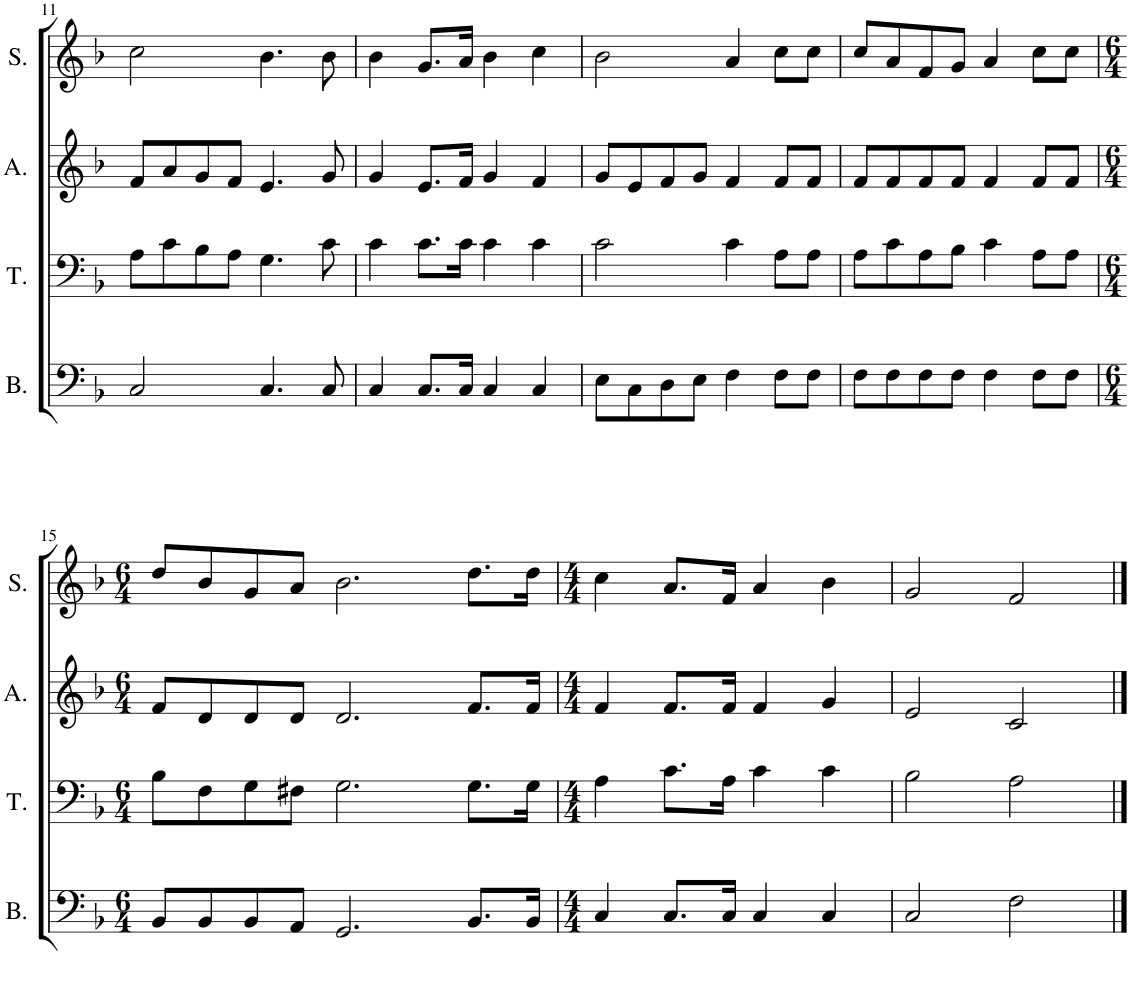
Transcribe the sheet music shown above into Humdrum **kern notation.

**kern	**kern	**kern	**kern
*part4	*part3	*part2	*part1
*staff4	*staff3	*staff2	*staff1
*I"Bass	*I"Tenor	*I"Alto	*I"Soprano
*I'B.	*I'T.	*I'A.	*I'S.
!!LO:PB:g=z
*clefF4	*clefF4	*clefG2	*clefG2
*k[b-]	*k[b-]	*k[b-]	*k[b-]
*M4/4	*M4/4	*M4/4	*M4/4
=11	=11	=11	=11
2C/	8A\L	8f/L	2cc\
.	8c\	8a/	.
.	8B-\	8g/	.
.	8A\J	8f/J	.
4.C/	4.G\	4.e/	4.b-\
8C/	8c\	8g/	8b-\
=12	=12	=12	=12
4C/	4c\	4g/	4b-\
8.C/L	8.c\L	8.e/L	8.g/L
16C/Jk	16c\Jk	16f/Jk	16a/Jk
4C/	4c\	4g/	4b-\
4C/	4c\	4f/	4cc\
=13	=13	=13	=13
8E\L	2c\	8g/L	2b-\
8C\	.	8e/	.
8D\	.	8f/	.
8E\J	.	8g/J	.
4F\	4c\	4f/	4a/
8F\L	8A\L	8f/L	8cc\L
8F\J	8A\J	8f/J	8cc\J
=14	=14	=14	=14
8F\L	8A\L	8f/L	8cc/L
8F\	8c\	8f/	8a/
8F\	8A\	8f/	8f/
8F\J	8B-\J	8f/J	8g/J
4F\	4c\	4f/	4a/
8F\L	8A\L	8f/L	8cc\L
8F\J	8A\J	8f/J	8cc\J
!!LO:LB:g=z
=15	=15	=15	=15
*M6/4	*M6/4	*M6/4	*M6/4
8BB-/L	8B-\L	8f/L	8dd/L
8BB-/	8F\	8d/	8b-/
8BB-/	8G\	8d/	8g/
8AA/J	8F#X\J	8d/J	8a/J
2.GG/	2.G\	2.d/	2.b-\
8.BB-/L	8.G\L	8.f/L	8.dd\L
16BB-/Jk	16G\Jk	16f/Jk	16dd\Jk
=16	=16	=16	=16
*M4/4	*M4/4	*M4/4	*M4/4
4C/	4A\	4f/	4cc\
8.C/L	8.c\L	8.f/L	8.a/L
16C/Jk	16A\Jk	16f/Jk	16f/Jk
4C/	4c\	4f/	4a/
4C/	4c\	4g/	4b-\
=17	=17	=17	=17
2C/	2B-\	2e/	2g/
2F\	2A\	2c/	2f/
==	==	==	==
*-	*-	*-	*-
